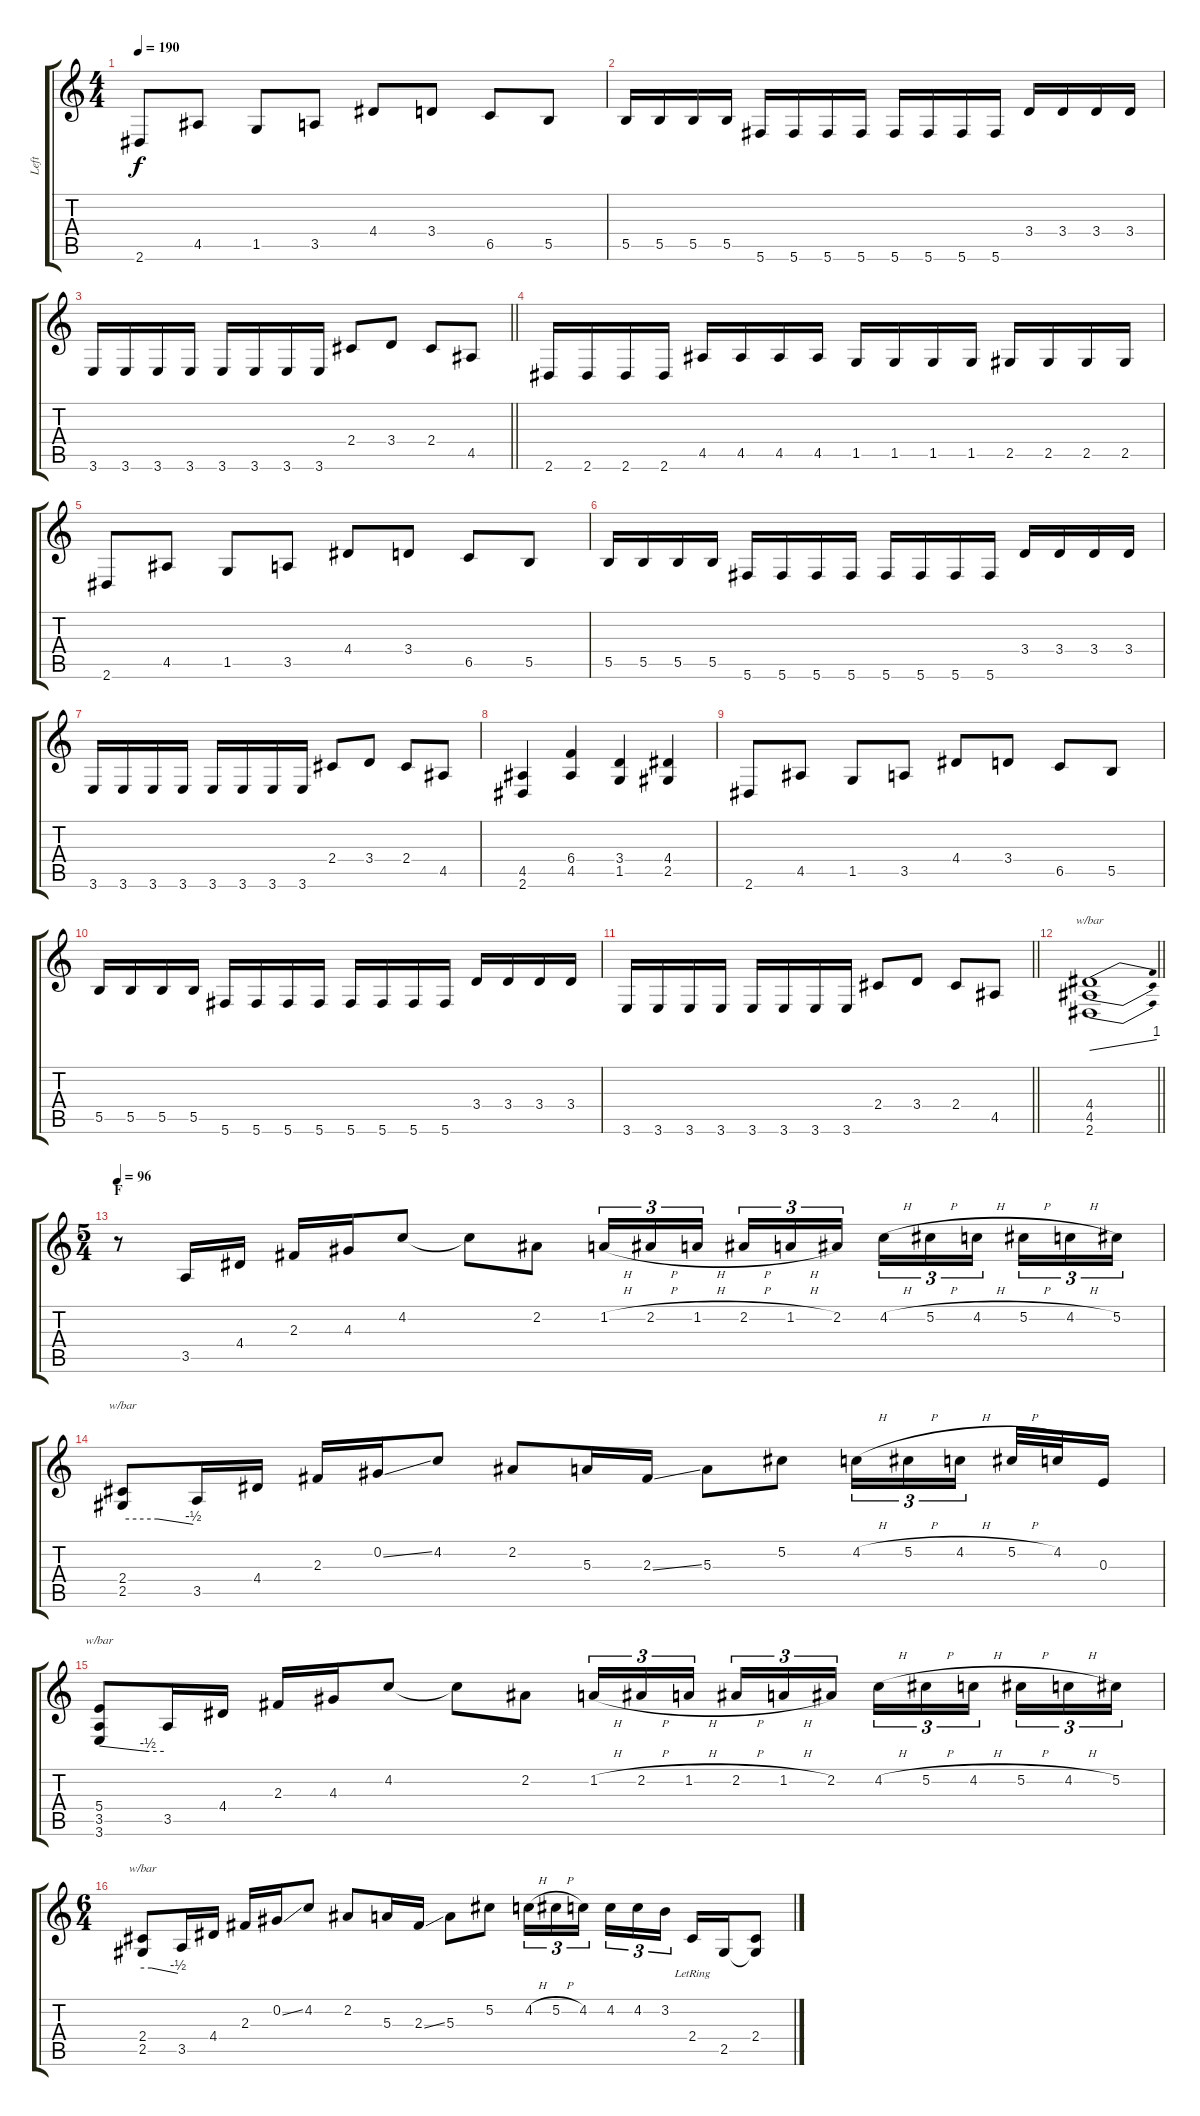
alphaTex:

\track ("Left" "Left") {instrument distortionguitar}
\staff {score tabs}
\tuning (Db4 Ab3 E3 B2 Gb2 Db2) {hide}
\ts (4 4)
\tempo 190
\clef g2
\ks c
2.6.8{dy f} 4.5.8 1.5.8 3.5.8 4.4.8 3.4.8 6.5.8 5.5.8 |
5.5.16 5.5.16 5.5.16 5.5.16 5.6.16 5.6.16 5.6.16 5.6.16 5.6.16 5.6.16 5.6.16 5.6.16 3.4.16 3.4.16 3.4.16 3.4.16 |
\barLineRight lightlight
3.6.16 3.6.16 3.6.16 3.6.16 3.6.16 3.6.16 3.6.16 3.6.16 2.4.8 3.4.8 2.4.8 4.5.8 |
2.6.16 2.6.16 2.6.16 2.6.16 4.5.16 4.5.16 4.5.16 4.5.16 1.5.16 1.5.16 1.5.16 1.5.16 2.5.16 2.5.16 2.5.16 2.5.16 |
2.6.8 4.5.8 1.5.8 3.5.8 4.4.8 3.4.8 6.5.8 5.5.8 |
5.5.16 5.5.16 5.5.16 5.5.16 5.6.16 5.6.16 5.6.16 5.6.16 5.6.16 5.6.16 5.6.16 5.6.16 3.4.16 3.4.16 3.4.16 3.4.16 |
3.6.16 3.6.16 3.6.16 3.6.16 3.6.16 3.6.16 3.6.16 3.6.16 2.4.8 3.4.8 2.4.8 4.5.8 |
(4.5 2.6).4 (6.4 4.5).4 (3.4 1.5).4 (4.4 2.5).4 |
2.6.8 4.5.8 1.5.8 3.5.8 4.4.8 3.4.8 6.5.8 5.5.8 |
5.5.16 5.5.16 5.5.16 5.5.16 5.6.16 5.6.16 5.6.16 5.6.16 5.6.16 5.6.16 5.6.16 5.6.16 3.4.16 3.4.16 3.4.16 3.4.16 |
\barLineRight lightlight
3.6.16 3.6.16 3.6.16 3.6.16 3.6.16 3.6.16 3.6.16 3.6.16 2.4.8 3.4.8 2.4.8 4.5.8 |
\barLineRight lightlight
(4.4 4.5 2.6).1{tbe (dive default 0 0 60 4)} |
\ts (5 4)
\section ("" "F")
\tempo 96
r.8 3.5.16 4.4.16 2.3.16 4.3.16 4.2.8 4.2{t}.8 2.2.8 1.2{h}.16{tu (3 2)} 2.2{h}.16{tu (3 2)} 1.2{h}.16{tu (3 2) beam splitsecondary} 2.2{h}.16{tu (3 2)} 1.2{h}.16{tu (3 2)} 2.2.16{tu (3 2)} 4.2{h}.16{tu (3 2)} 5.2{h}.16{tu (3 2)} 4.2{h}.16{tu (3 2) beam splitsecondary} 5.2{h}.16{tu (3 2)} 4.2{h}.16{tu (3 2)} 5.2.16{tu (3 2)} |
(2.4 2.5).8{tbe (custom default 0 0 30 0 60 -2)} 3.5.16 4.4.16 2.3.16 0.2{ss}.16 4.2.8 2.2.8 5.3.16 2.3{ss}.16 5.3.8 5.2.8 4.2{h}.16{tu (3 2)} 5.2{h}.16{tu (3 2)} 4.2{h}.16{tu (3 2) beam splitsecondary} 5.2{h}.32 4.2.32 0.3.16 |
(5.4 3.5 3.6).8{tbe (custom default 0 0 45 -2 60 -2)} 3.5.16 4.4.16 2.3.16 4.3.16 4.2.8 4.2{t}.8 2.2.8 1.2{h}.16{tu (3 2)} 2.2{h}.16{tu (3 2)} 1.2{h}.16{tu (3 2) beam splitsecondary} 2.2{h}.16{tu (3 2)} 1.2{h}.16{tu (3 2)} 2.2.16{tu (3 2)} 4.2{h}.16{tu (3 2)} 5.2{h}.16{tu (3 2)} 4.2{h}.16{tu (3 2) beam splitsecondary} 5.2{h}.16{tu (3 2)} 4.2{h}.16{tu (3 2)} 5.2.16{tu (3 2)} |
\ts (6 4)
(2.4 2.5).8{tbe (custom default 0 0 15 0 60 -2)} 3.5.16 4.4.16 2.3.16 0.2{ss}.16 4.2.8 2.2.8 5.3.16 2.3{ss}.16 5.3.8 5.2.8 4.2{h}.16{tu (3 2)} 5.2{h}.16{tu (3 2)} 4.2.16{tu (3 2) beam splitsecondary} 4.2.16{tu (3 2)} 4.2.16{tu (3 2)} 3.2.16{tu (3 2) beam splitsecondary} 2.4{lr}.16 2.5.16 (2.4 2.5{t}).8
